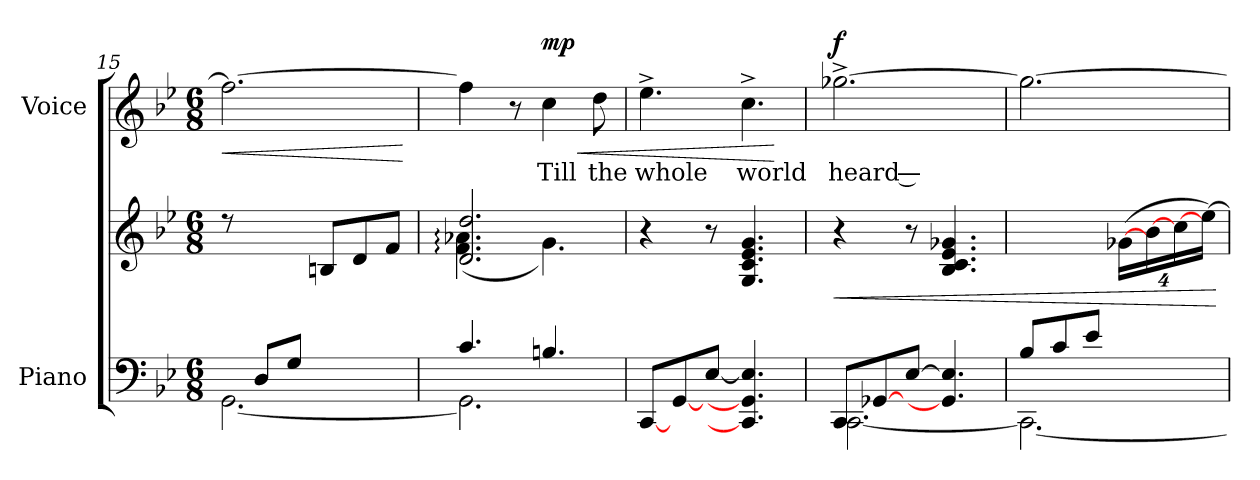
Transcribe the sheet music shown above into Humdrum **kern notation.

**kern	**kern	**dynam	**kern	**text	**dynam
*part2	*part2	*part2	*part1	*part1	*part1
*staff3	*staff2	*staff2/3	*staff1	*staff1	*staff1
*I"Piano	*	*	*I"Voice	*	*
*I'Pno	*	*	*	*	*
*clefF4	*clefG2	*	*clefG2	*	*
*k[b-e-]	*k[b-e-]	*	*k[b-e-]	*	*
*M6/8	*M6/8	*	*M6/8	*	*
=15	=15	=15	=15	=15	=15
*^	*	*	*	*	*
!	!	!	!	!	!	!LO:HP:b
8ryy	[2.GG\	8rdd	.	2.ff\_	.	<
8D/L	.	4ryy	.	.	.	.
8G/J	.	.	.	.	.	.
4.ryy	.	8Bn/L	.	.	.	.
.	.	8d/	.	.	.	.
.	.	8f/J	.	.	.	.
*v	*v	*	*	*	*	*
.	.	.	.	.	[
=16	=16	=16	=16	=16	=16
*^	*^	*	*	*	*
4.c/	2.GG\]	2.d/ 2.dd/	(>4.f\: 4.a-X\:	.	4ff\]	.	.
.	.	.	.	.	8r	.	.
!	!	!	!	!	!	!LO:LY:b	!LO:HP:b
!	!	!	!	!	!	!	!LO:DY:n=1:a
4.Bn/	.	.	4.g\)	.	4cc\	Till	< mp
!	!	!	!	!	!	!LO:LY:b	!
.	.	.	.	.	8dd\	the	.
*v	*v	*	*	*	*	*	*
*	*v	*v	*	*	*	*
!!LO:LB:g=z
=17	=17	=17	=17	=17	=17
!	!	!	!	!LO:LY:b	!
[8CC/L	4r	.	4.ee-^\	whole	.
[8GG/	.	.	.	.	.
[8E-/J	8r	.	.	.	.
!	!	!	!	!LO:LY:b	!
4.CC/] 4.GG/] 4.E-/]	4.G/ 4.c/ 4.e-/ 4.g/	.	4.cc^\	world	.
.	.	.	.	.	[
=18	=18	=18	=18	=18	=18
*^	*	*	*	*	*
!	!	!	!LO:HP:b	!	!LO:LY:b	!LO:DY:a
8CC/L	[2.CC\	4r	<	[2.gg-X^\	heard —	f
[8GG-X/	.	.	.	.	.	.
[8E-/J	.	8r	.	.	.	.
4.GG-/] 4.E-/]	.	4.B-/ 4.c/ 4.e-/ 4.g-X/	.	.	.	.
=19	=19	=19	=19	=19	=19	=19
8B-/L	2.CC\_	4.ryy	.	2.gg-\_	.	.
8c/	.	.	.	.	.	.
8e-/J	.	.	.	.	.	.
*	*	*Xbrackettup	*	*	*	*
4.ryy	.	(>[32%3g-X\LL	.	.	.	.
.	.	[32%3b-\	.	.	.	.
.	.	[32%3cc\	.	.	.	.
.	.	[32%3ee-\JJ)	.	.	.	.
*v	*v	*	*	*	*	*
.	.	[	.	.	.
=	=	=	=	=	=
*-	*-	*-	*-	*-	*-
